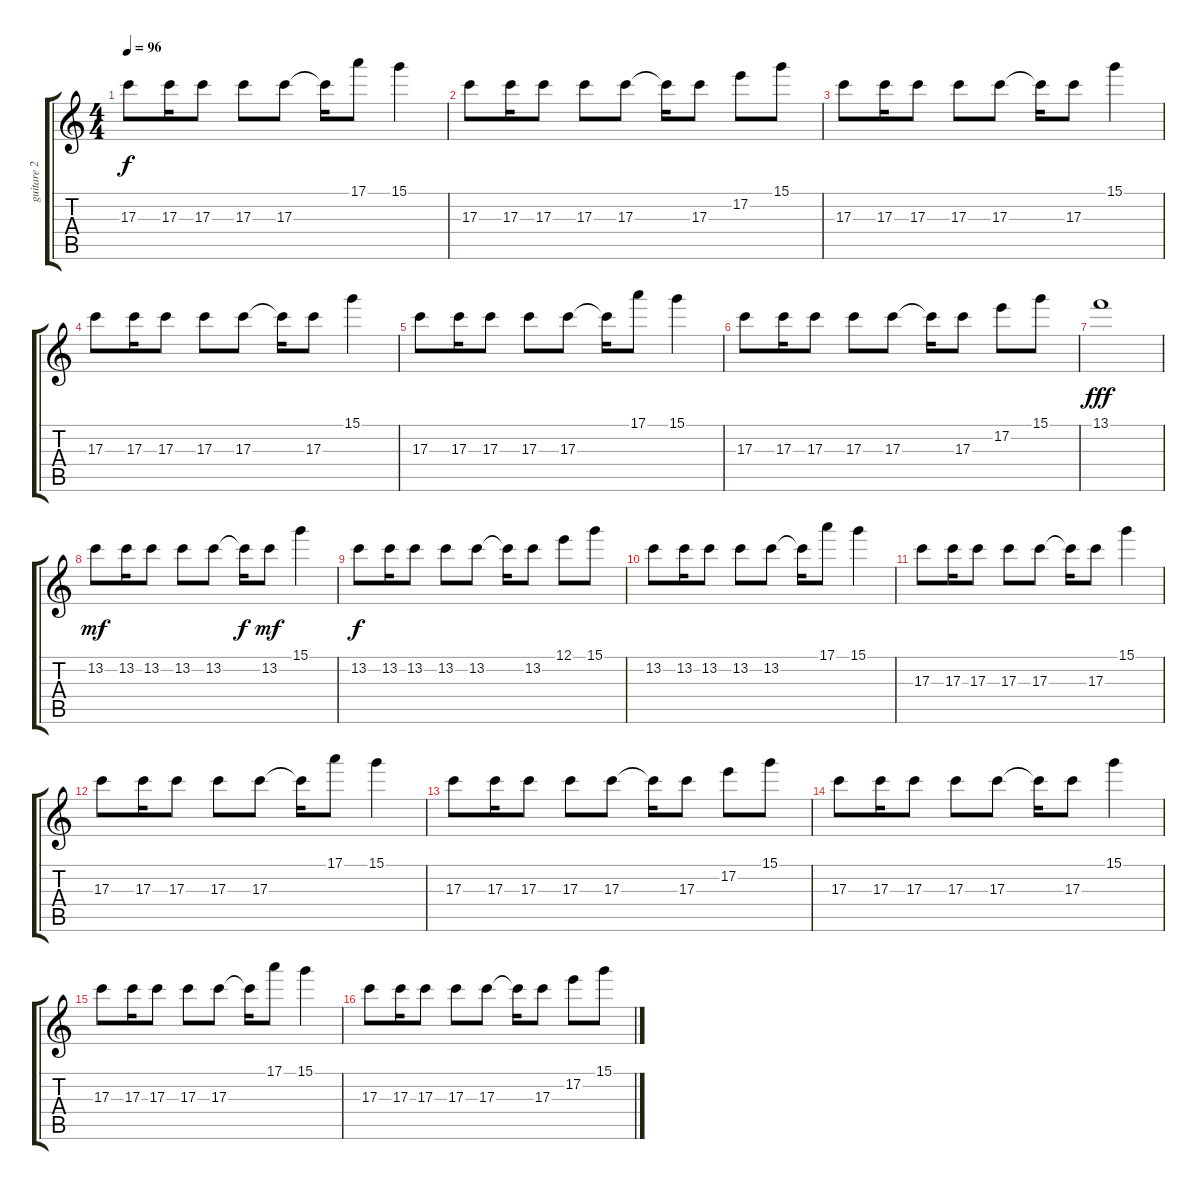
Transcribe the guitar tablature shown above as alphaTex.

\track ("guitare 2" "guitare 2") {instrument distortionguitar}
\staff {score tabs}
\tuning (E4 B3 G3 D3 A2 E2) {hide}
\ts (4 4)
\tempo 96
\clef g2
\ks c
17.3.8{dy f} 17.3.16 17.3.8 17.3.8 17.3.8 17.3{t}.16 17.1.8 15.1.4 |
17.3.8 17.3.16 17.3.8 17.3.8 17.3.8 17.3{t}.16 17.3.8 17.2.8 15.1.8 |
17.3.8 17.3.16 17.3.8 17.3.8 17.3.8 17.3{t}.16 17.3.8 15.1.4 |
17.3.8 17.3.16 17.3.8 17.3.8 17.3.8 17.3{t}.16 17.3.8 15.1.4 |
17.3.8 17.3.16 17.3.8 17.3.8 17.3.8 17.3{t}.16 17.1.8 15.1.4 |
17.3.8 17.3.16 17.3.8 17.3.8 17.3.8 17.3{t}.16 17.3.8 17.2.8 15.1.8 |
13.1.1{dy fff} |
13.2.8{dy mf} 13.2.16 13.2.8 13.2.8 13.2.8 13.2{t}.16{dy f} 13.2.8{dy mf} 15.1.4 |
13.2.8{dy f} 13.2.16 13.2.8 13.2.8 13.2.8 13.2{t}.16 13.2.8 12.1.8 15.1.8 |
13.2.8 13.2.16 13.2.8 13.2.8 13.2.8 13.2{t}.16 17.1.8 15.1.4 |
17.3.8 17.3.16 17.3.8 17.3.8 17.3.8 17.3{t}.16 17.3.8 15.1.4 |
17.3.8 17.3.16 17.3.8 17.3.8 17.3.8 17.3{t}.16 17.1.8 15.1.4 |
17.3.8 17.3.16 17.3.8 17.3.8 17.3.8 17.3{t}.16 17.3.8 17.2.8 15.1.8 |
17.3.8 17.3.16 17.3.8 17.3.8 17.3.8 17.3{t}.16 17.3.8 15.1.4 |
17.3.8 17.3.16 17.3.8 17.3.8 17.3.8 17.3{t}.16 17.1.8 15.1.4 |
17.3.8 17.3.16 17.3.8 17.3.8 17.3.8 17.3{t}.16 17.3.8 17.2.8 15.1.8
